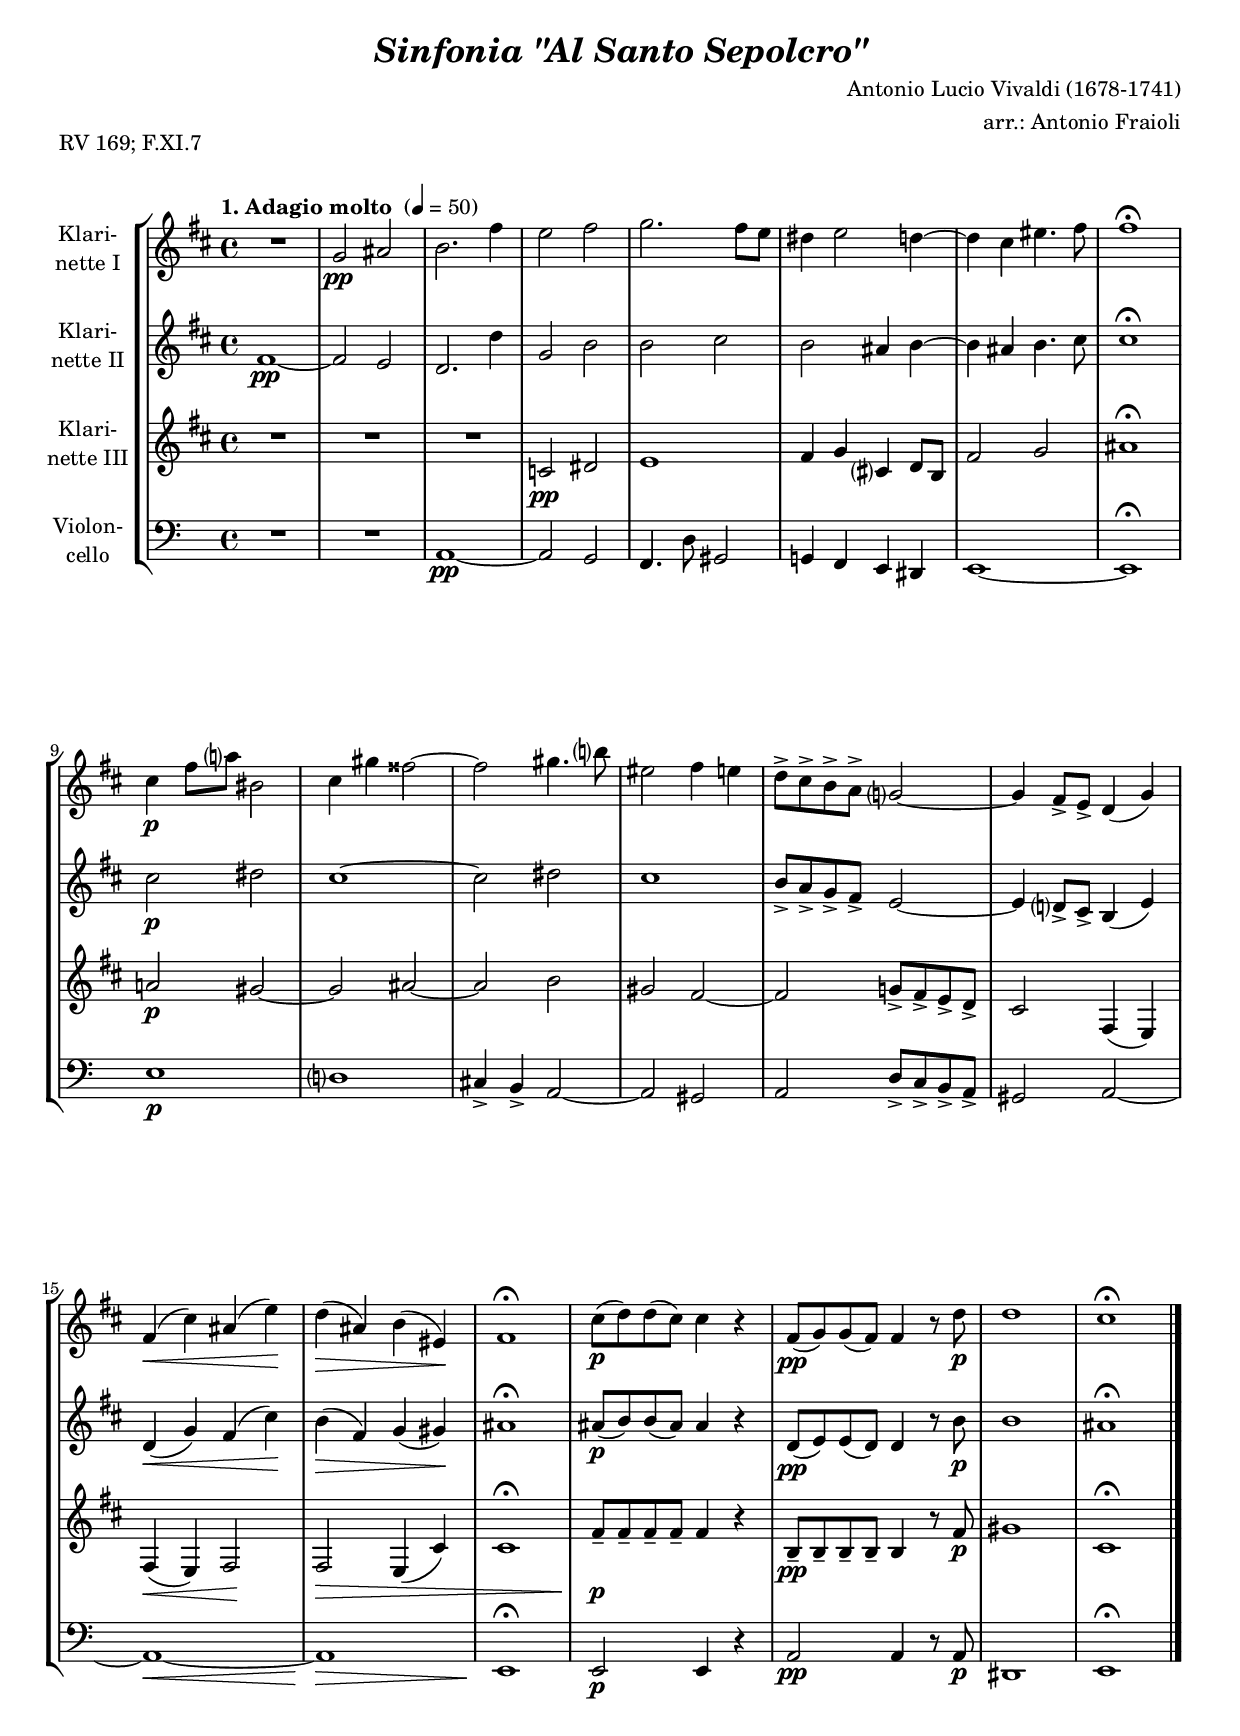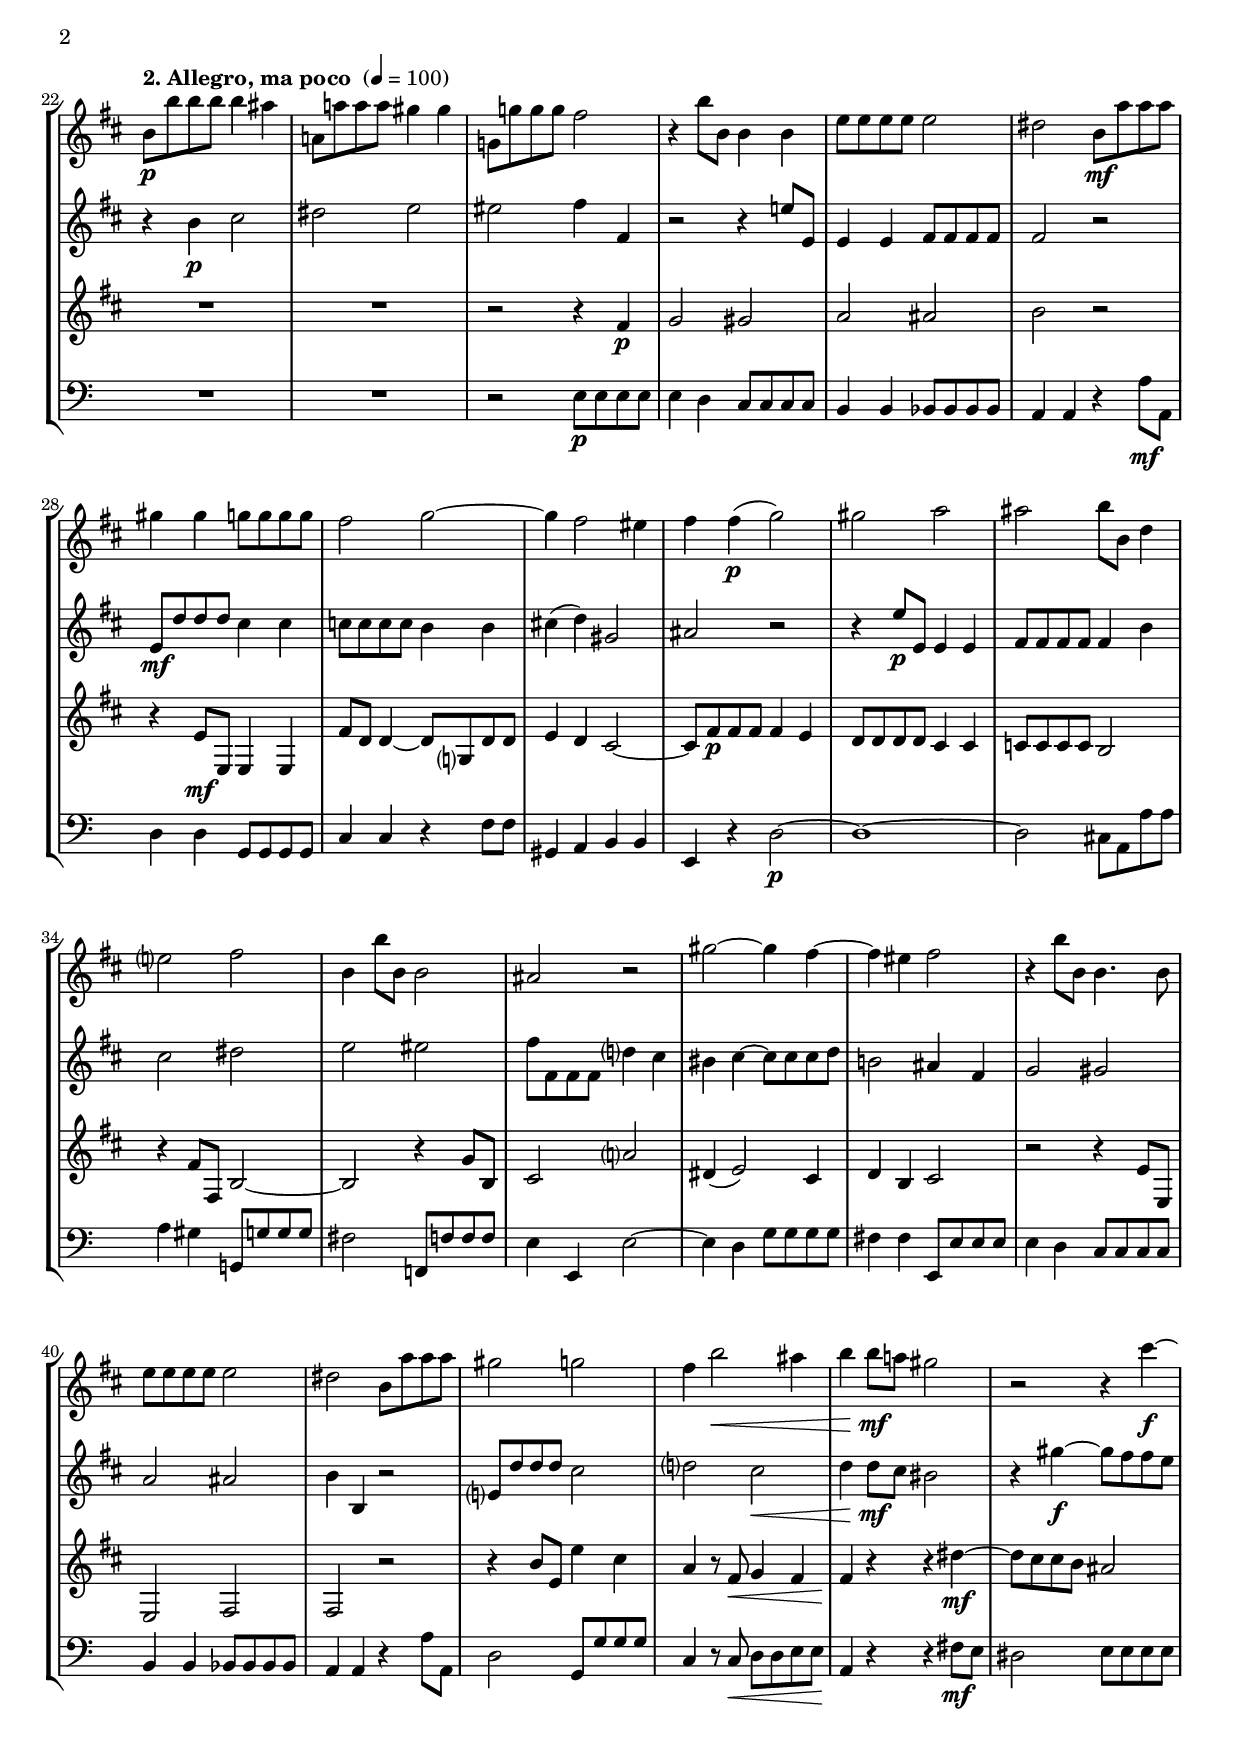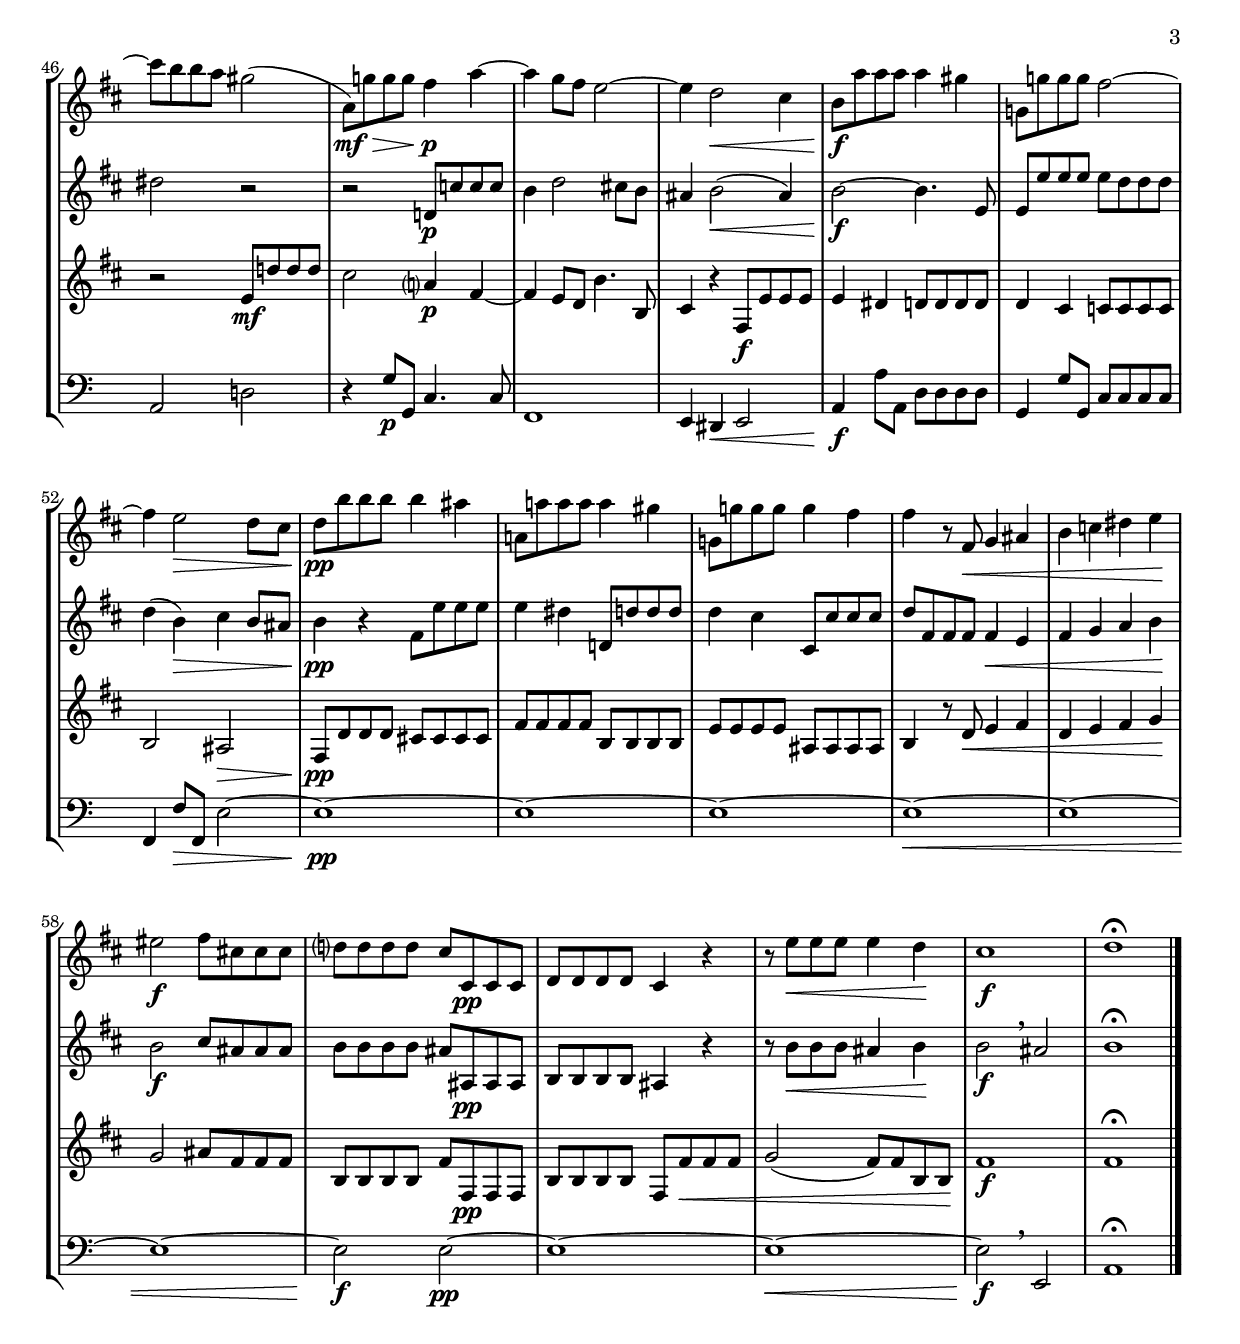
\version "2.18.2"
\include "deutsch.ly"

#(set-global-staff-size 18.55)

\header {
  title     = \markup \bold \italic "Sinfonia \"Al Santo Sepolcro\""
  composer  = "Antonio Lucio Vivaldi (1678-1741)"
  arranger  = "arr.: Antonio Fraioli"
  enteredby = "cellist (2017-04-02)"
  piece     = "RV 169; F.XI.7"
}

voiceconsts = {
  \key h \minor
  \clef "treble"
  \time 4/4
  %\numericTimeSignature
  \compressFullBarRests
%  \set tupletSpannerDuration = #(ly:make-moment 1 8)
}

mihi = "clarinet"
mist = "string ensemble 1"
%miba = "drawbar organ"
miba = "bassoon"

introa = {        \tempo "1. Adagio molto "     4=50 }
introb = { \break \tempo "2. Allegro, ma poco " 4=100 }

va = \relative c'' {
  \voiceconsts

  \introa
  R1
  g2\pp ais
  h2. fis'4
  e2 fis
  g2. fis8 e

  dis4 e2 d4~
  d cis eis4. fis8
  fis1\fermata
  cis4\p fis8 a? his,2
  cis4 gis' fisis2~
  fisis gis4. h?8

  eis,2 fis4 e
  d8-> cis-> h-> a-> g?2~
  g4 fis8-> e-> d4( g)
  fis(\< cis') ais( e')\!
  d(\> ais) h( eis,)\!
  fis1\fermata

  cis'8(\p d) d( cis) cis4 r
  fis,8(\pp g) g( fis) fis4 r8 d'\p
  d1
  cis\fermata \bar "|."

  \introb
  h8\p h' h h h4 ais

  a,!8 a'! a a gis4 gis
  g,!8 g'! g g fis2
  r4 h8 h, h4 h
  e8 e e e e2
  dis h8\mf a' a a

  gis4 gis g8 g g g
  fis2 g~
  g4 fis2 eis4
  fis fis(\p g2)
  gis a

  ais h8 h, d4
  e?2 fis
  h,4 h'8 h, h2
  ais r
  gis'~ gis4 fis~
  fis eis fis2

  r4 h8 h, h4. h8
  e e e e e2
  dis h8 a' a a
  gis2 g
  fis4 h2\< ais4

  h h8\!\mf a! gis2
  r r4 cis~\f
  cis8 h h a gis2(
  a,8)\mf\> g'! g g fis4\!\p a~
  a g8 fis e2~

  e4 d2\< cis4
  h8\!\f a' a a a4 gis
  g,!8 g'! g g fis2~
  fis4 e2\> d8 cis
  d8\!\pp h' h h h4 ais

  a,!8 a'! a a a4 gis
  g,!8 g'! g g g4 fis
  fis r8 fis,\< g4 ais
  h c dis e\!
  eis2\f fis8 cis! cis cis

  d? d d d cis cis,\pp cis cis
  d d d d cis4 r
  r8 e'\< e e e4 d\!
  cis1\f
  d\fermata \bar "|."
}

vb = \relative c' {
  \voiceconsts
  
  \introa
  fis1~\pp
  fis2 e
  d2. d'4
  g,2 h
  h cis

  h ais4 h~
  h ais h4. cis8
  cis1\fermata
  cis2\p dis
  cis1~
  cis2 dis

  cis1
  h8-> a-> g-> fis-> e2~
  e4 d?8-> cis-> h4( e)
  d(\< g) fis( cis')\!
  h(\> fis) g( gis)\!
  ais1\fermata

  ais8(\p h) h( ais) ais4 r
  d,8(\pp e) e( d) d4 r8 h'\p
  h1
  ais\fermata \bar "|."

  \introb
  r4 h\p cis2

  dis e
  eis fis4 fis,
  r2 r4 e'!8 e,
  e4 e fis8 fis fis fis
  fis2 r

  e8\mf d' d d cis4 cis
  c8 c c c h4 h
  cis!( d) gis,2
  ais r
  r4 e'8\p e, e4 e

  fis8 fis fis fis fis4 h
  cis2 dis
  e eis
  fis8 fis, fis fis d'?4 cis
  his cis~ cis8 cis cis d

  h!2 ais4 fis
  g2 gis
  a ais
  h4 h, r2
  e?8 d' d d cis2

  d? cis\<
  d4 d8\!\mf cis his2
  r4 gis'~\f gis8 fis fis e
  dis2 r
  r d,!8\p c' c c
  h4 d2 cis!8 h

  ais4 h2(\< ais4)
  h2~\!\f h4. e,8
  e e' e e e d d d
  d4( h)\> cis h8 ais
  h4\!\pp r fis8 e' e e

  e4 dis d,!8 d'! d d
  d4 cis cis,8 cis' cis cis
  d fis, fis fis fis4\< e
  fis g a h\!
  h2\f cis8 ais ais ais

  h h h h ais ais,\pp ais ais
  h h h h ais4 r
  r8 h'\< h h ais4 h\!
  h2\f \breathe ais
  h1\fermata \bar "|."
}

vc = \relative c' {
  \voiceconsts
  \introa

  R1*3
  c2\pp dis
  e1
  fis4 g cis,? d8 h
  fis'2 g

  ais1\fermata
  a!2\p gis~
  gis ais~
  ais h
  gis fis~
  fis g!8-> fis-> e-> d->

  cis2 fis,4( e)
  fis(\< e) fis2\!
  fis\> e4( cis')
  cis1\fermata
  fis8--\p fis-- fis-- fis-- fis4 r

  h,8--\pp h-- h-- h-- h4 r8 fis'\p
  gis1
  cis,\fermata \bar "|."

  \introb
  R1*2
  r2 r4 fis\p

  g2 gis
  a ais
  h r
  r4 e,8\mf e, e4 e
  fis'8 d d4~ d8 g,? d' d

  e4 d cis2~
  cis8 fis\p fis fis fis4 e
  d8 d d d cis4 cis
  c8 c c c h2
  r4 fis'8 fis, h2~

  h r4 g'8 h,
  cis2 a'?
  dis,4( e2) cis4
  d h cis2
  r r4 e8 e,
  e2 fis

  fis r
  r4 h'8 e, e'4 cis
  a r8 fis\< g4 fis
  fis\! r r dis'~\mf
  dis8 cis cis h ais2

  r e8\mf d'! d d
  cis2 a?4\p fis~
  fis e8 d h'4. h,8
  cis4 r fis,8\f e' e e
  e4 dis d8 d d d

  d4 cis c8 c c c
  h2 ais\>
  fis8\!\pp d' d d cis!8 cis cis cis
  fis fis fis fis h, h h h

  e e e e ais, ais ais ais
  h4 r8 d\< e4 fis
  d e fis g\!
  g2 ais8 fis fis fis
  h, h h h fis' fis,\pp fis fis

  h h h h fis fis'\< fis fis
  g2( fis8) fis h, h\!
  fis'1\f
  fis\fermata \bar "|."
}

vd = \relative c' {
  \voiceconsts
  \introa
  \clef "bass"
  
  R1*2
  h1~\pp
  h2 a
  g4. e'8 ais,2
  a!4 g fis eis

  fis1~
  fis\fermata
  fis'\p
  e?
  dis4-> cis-> h2~
  h ais

  h e8-> d-> cis-> h->
  ais2 h~
  h1~\<
  h\!\>
  fis\!\fermata
  fis2\p fis4 r

  h2\pp h4 r8 h\p
  eis,1
  fis\fermata \bar "|."

  \introb
  R1*2
  r2 fis'8\p fis fis fis

  fis4 e d8 d d d
  cis4 cis c8 c c c
  h4 h r h'8\mf h,
  e4 e a,8 a a a
  d4 d r g8 g

  ais,4 h cis cis
  fis, r e'2~\p
  e1~
  e2 dis8 h h' h
  h4 ais a,!8 a'! a a

  gis2 g,!8 g'! g g
  fis4 fis, fis'2~
  fis4 e a8 a a a
  gis4 gis fis,8 fis' fis fis
  fis4 e d8 d d d

  cis4 cis c8 c c c
  h4 h r h'8 h,
  e2 a,8 a' a a
  d,4 r8 d\< e e fis fis
  h,4\! r r gis'8\mf fis

  eis2 fis8 fis fis fis
  h,2 e!
  r4 a8\p a, d4. d8
  g,1
  fis4 eis\< fis2

  h4\!\f h'8 h, e e e e
  a,4 a'8 a, d d d d
  g,4 g'8\> g, fis'2~
  fis1~\!\pp
  fis~
  
  fis~
  fis~\<
  fis~
  fis~
  fis2\!\f fis~\pp
  fis1~

  fis~\<
  fis2\!\f \breathe fis,
  h1\fermata \bar "|."
}


music = \new StaffGroup <<
      \new Staff {
        \set Staff.midiInstrument = \mihi
        \set Staff.instrumentName = \markup \center-column { "Klari-" "nette I" }
        \transpose h h { \va }
      }

      \new Staff {
        \set Staff.midiInstrument = \mihi
        \set Staff.instrumentName = \markup \center-column { "Klari-" "nette II" }
        \transpose h h { \vb }
      }

      \new Staff {
        \set Staff.midiInstrument = \mihi
        \set Staff.instrumentName = \markup \center-column { "Klari-" "nette III" }
        \transpose h h { \vc }
      }

      \new Staff {
        \set Staff.midiInstrument = \miba
        \set Staff.instrumentName = \markup \center-column { "Violon-" "cello" }
        \transpose h a, { \vd }
      }
>>

\book {
  \score {
   \music
    \layout {}
  }

  \score {
    \unfoldRepeats \music

    \midi {
      \context {
        \Score
      }
    }
  }
}
